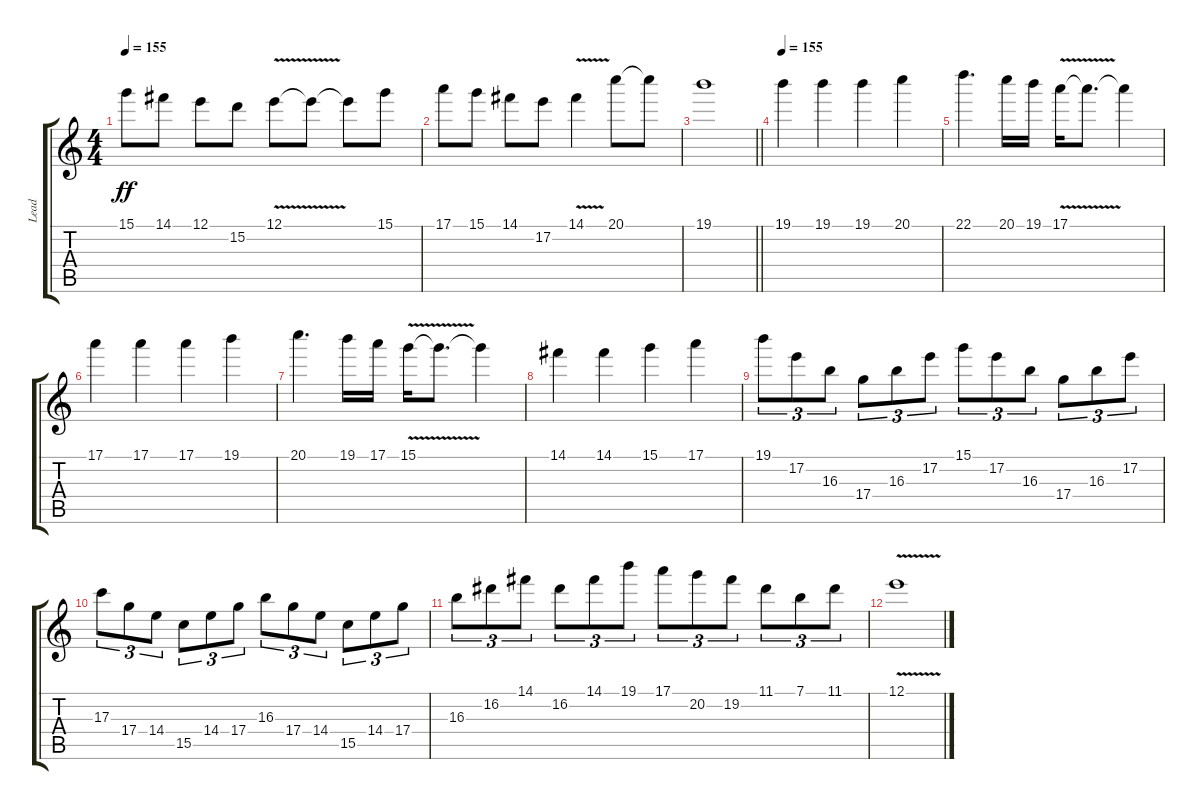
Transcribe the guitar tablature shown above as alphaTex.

\track ("Lead" "Lead") {solo instrument distortionguitar}
\staff {score tabs}
\tuning (E4 B3 G3 D3 A2 E2) {hide}
\ts (4 4)
\tempo 155
\clef g2
\ks c
15.1.8{dy ff} 14.1.8 12.1.8 15.2.8 12.1{v}.8 12.1{t}.8 12.1{t}.8 15.1.8 |
17.1.8 15.1.8 14.1.8 17.2.8 14.1{v}.4 20.1.8 20.1{t}.8 |
\barLineRight lightlight
19.1.1 |
\section ("" "")
\tempo 155
19.1.4 19.1.4 19.1.4 20.1.4 |
22.1.4{d} 20.1.16 19.1.16 17.1{v}.16 17.1{t}.8{d} 17.1{t}.4 |
17.1.4 17.1.4 17.1.4 19.1.4 |
20.1.4{d} 19.1.16 17.1.16 15.1{v}.16 15.1{t}.8{d} 15.1{t}.4 |
14.1.4 14.1.4 15.1.4 17.1.4 |
19.1.8{tu (3 2)} 17.2.8{tu (3 2)} 16.3.8{tu (3 2)} 17.4.8{tu (3 2)} 16.3.8{tu (3 2)} 17.2.8{tu (3 2)} 15.1.8{tu (3 2)} 17.2.8{tu (3 2)} 16.3.8{tu (3 2)} 17.4.8{tu (3 2)} 16.3.8{tu (3 2)} 17.2.8{tu (3 2)} |
17.3.8{tu (3 2)} 17.4.8{tu (3 2)} 14.4.8{tu (3 2)} 15.5.8{tu (3 2)} 14.4.8{tu (3 2)} 17.4.8{tu (3 2)} 16.3.8{tu (3 2)} 17.4.8{tu (3 2)} 14.4.8{tu (3 2)} 15.5.8{tu (3 2)} 14.4.8{tu (3 2)} 17.4.8{tu (3 2)} |
16.3.8{tu (3 2)} 16.2.8{tu (3 2)} 14.1.8{tu (3 2)} 16.2.8{tu (3 2)} 14.1.8{tu (3 2)} 19.1.8{tu (3 2)} 17.1.8{tu (3 2)} 20.2.8{tu (3 2)} 19.2.8{tu (3 2)} 11.1.8{tu (3 2)} 7.1.8{tu (3 2)} 11.1.8{tu (3 2)} |
12.1{v}.1
